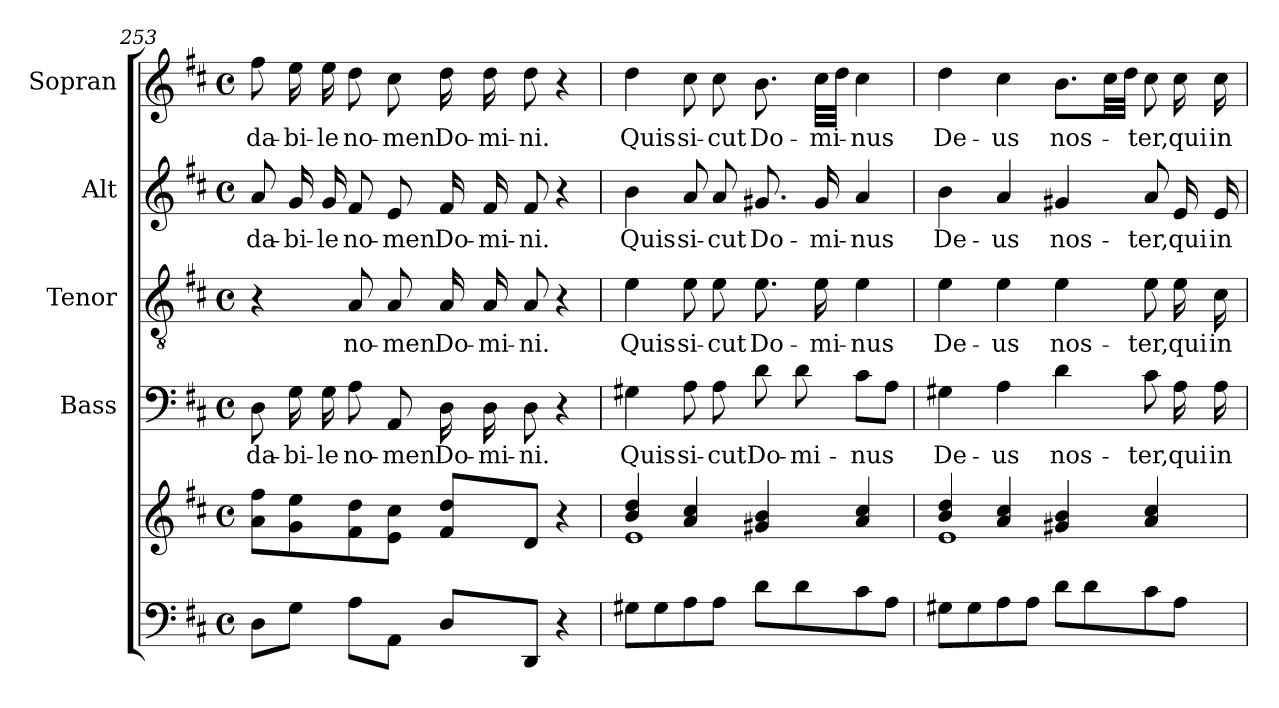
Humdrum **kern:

**kern	**kern	**kern	**text	**kern	**text	**kern	**text	**kern	**text
*part5	*part5	*part4	*part4	*part3	*part3	*part2	*part2	*part1	*part1
*staff6	*staff5	*staff4	*staff4	*staff3	*staff3	*staff2	*staff2	*staff1	*staff1
*	*	*I"Bass	*	*I"Tenor	*	*I"Alt	*	*I"Sopran	*
*	*	*I'B.	*	*I'T.	*	*I'A.	*	*I'S.	*
!!LO:PB:g=z
*clefF4	*clefG2	*clefF4	*	*clefGv2	*	*clefG2	*	*clefG2	*
*k[f#c#]	*k[f#c#]	*k[f#c#]	*	*k[f#c#]	*	*k[f#c#]	*	*k[f#c#]	*
*D:	*D:	*D:	*	*D:	*	*D:	*	*D:	*
*M4/4	*M4/4	*M4/4	*	*M4/4	*	*M4/4	*	*M4/4	*
*met(c)	*met(c)	*met(c)	*	*met(c)	*	*met(c)	*	*met(c)	*
=253	=253	=253	=253	=253	=253	=253	=253	=253	=253
!	!	!	!LO:LY:b	!	!	!	!LO:LY:b	!	!LO:LY:b
8D\L	8a\ 8ff#\L	8D\	-da-	4r	.	8a/	-da-	8ff#\	-da-
!	!	!	!LO:LY:b	!	!	!	!LO:LY:b	!	!LO:LY:b
8G\J	8g\ 8ee\	16G\	-bi-	.	.	16g/	-bi-	16ee\	-bi-
!	!	!	!LO:LY:b	!	!	!	!LO:LY:b	!	!LO:LY:b
.	.	16G\	-le	.	.	16g/	-le	16ee\	-le
!	!	!	!LO:LY:b	!	!LO:LY:b	!	!LO:LY:b	!	!LO:LY:b
8A\L	8f#\ 8dd\	8A\	no-	8A/	no-	8f#/	no-	8dd\	no-
!	!	!	!LO:LY:b	!	!LO:LY:b	!	!LO:LY:b	!	!LO:LY:b
8AA\J	8e\ 8cc#\J	8AA/	-men	8A/	-men	8e/	-men	8cc#\	-men
!	!	!	!LO:LY:b	!	!LO:LY:b	!	!LO:LY:b	!	!LO:LY:b
8D/L	8f#/ 8dd/L	16D\	Do-	16A/	Do-	16f#/	Do-	16dd\	Do-
!	!	!	!LO:LY:b	!	!LO:LY:b	!	!LO:LY:b	!	!LO:LY:b
.	.	16D\	-mi-	16A/	-mi-	16f#/	-mi-	16dd\	-mi-
!	!	!	!LO:LY:b	!	!LO:LY:b	!	!LO:LY:b	!	!LO:LY:b
8DD/J	8d/J	8D\	-ni.	8A/	-ni.	8f#/	-ni.	8dd\	-ni.
4r	4r	4r	.	4r	.	4r	.	4r	.
=254	=254	=254	=254	=254	=254	=254	=254	=254	=254
*	*^	*	*	*	*	*	*	*	*
!	!	!	!	!LO:LY:b	!	!LO:LY:b	!	!LO:LY:b	!	!LO:LY:b
8G#X\L	4b/ 4dd/	1e	4G#X\	Quis	4e\	Quis	4b\	Quis	4dd\	Quis
8G#\	.	.	.	.	.	.	.	.	.	.
!	!	!	!	!LO:LY:b	!	!LO:LY:b	!	!LO:LY:b	!	!LO:LY:b
8A\	4a/ 4cc#/	.	8A\	si-	8e\	si-	8a/	si-	8cc#\	si-
!	!	!	!	!LO:LY:b	!	!LO:LY:b	!	!LO:LY:b	!	!LO:LY:b
8A\J	.	.	8A\	-cut	8e\	-cut	8a/	-cut	8cc#\	-cut
!	!	!	!	!LO:LY:b	!	!LO:LY:b	!	!LO:LY:b	!	!LO:LY:b
8d\L	4g#X/ 4b/	.	8d\	Do-	8.e\	Do-	8.g#X/	Do-	8.b\	Do-
!	!	!	!	!LO:LY:b	!	!	!	!	!	!
8d\	.	.	8d\	-mi-	.	.	.	.	.	.
!	!	!	!	!	!	!LO:LY:b	!	!LO:LY:b	!	!LO:LY:b
.	.	.	.	.	16e\	-mi-	16g#/	-mi-	32cc#\LLL	-mi-
.	.	.	.	.	.	.	.	.	32dd\JJJ	.
!	!	!	!	!LO:LY:b	!	!LO:LY:b	!	!LO:LY:b	!	!LO:LY:b
8c#\	4a/ 4cc#/	.	8c#\L	-nus	4e\	-nus	4a/	-nus	4cc#\	-nus
8A\J	.	.	8A\J	.	.	.	.	.	.	.
=255	=255	=255	=255	=255	=255	=255	=255	=255	=255	=255
!	!	!	!	!LO:LY:b	!	!LO:LY:b	!	!LO:LY:b	!	!LO:LY:b
8G#X\L	4b/ 4dd/	1e	4G#X\	De-	4e\	De-	4b\	De-	4dd\	De-
8G#\	.	.	.	.	.	.	.	.	.	.
!	!	!	!	!LO:LY:b	!	!LO:LY:b	!	!LO:LY:b	!	!LO:LY:b
8A\	4a/ 4cc#/	.	4A\	-us	4e\	-us	4a/	-us	4cc#\	-us
8A\J	.	.	.	.	.	.	.	.	.	.
!	!	!	!	!LO:LY:b	!	!LO:LY:b	!	!LO:LY:b	!	!LO:LY:b
8d\L	4g#X/ 4b/	.	4d\	nos-	4e\	nos-	4g#X/	nos-	8.b\L	nos-
8d\	.	.	.	.	.	.	.	.	.	.
.	.	.	.	.	.	.	.	.	32cc#\LL	.
.	.	.	.	.	.	.	.	.	32dd\JJJ	.
!	!	!	!	!LO:LY:b	!	!LO:LY:b	!	!LO:LY:b	!	!LO:LY:b
8c#\	4a/ 4cc#/	.	8c#\	-ter,	8e\	-ter,	8a/	-ter,	8cc#\	-ter,
!	!	!	!	!LO:LY:b	!	!LO:LY:b	!	!LO:LY:b	!	!LO:LY:b
8A\J	.	.	16A\	qui	16e\	qui	16e/	qui	16cc#\	qui
!	!	!	!	!LO:LY:b	!	!LO:LY:b	!	!LO:LY:b	!	!LO:LY:b
.	.	.	16A\	in	16c#\	in	16e/	in	16cc#\	in
*	*v	*v	*	*	*	*	*	*	*	*
=	=	=	=	=	=	=	=	=	=
*-	*-	*-	*-	*-	*-	*-	*-	*-	*-
